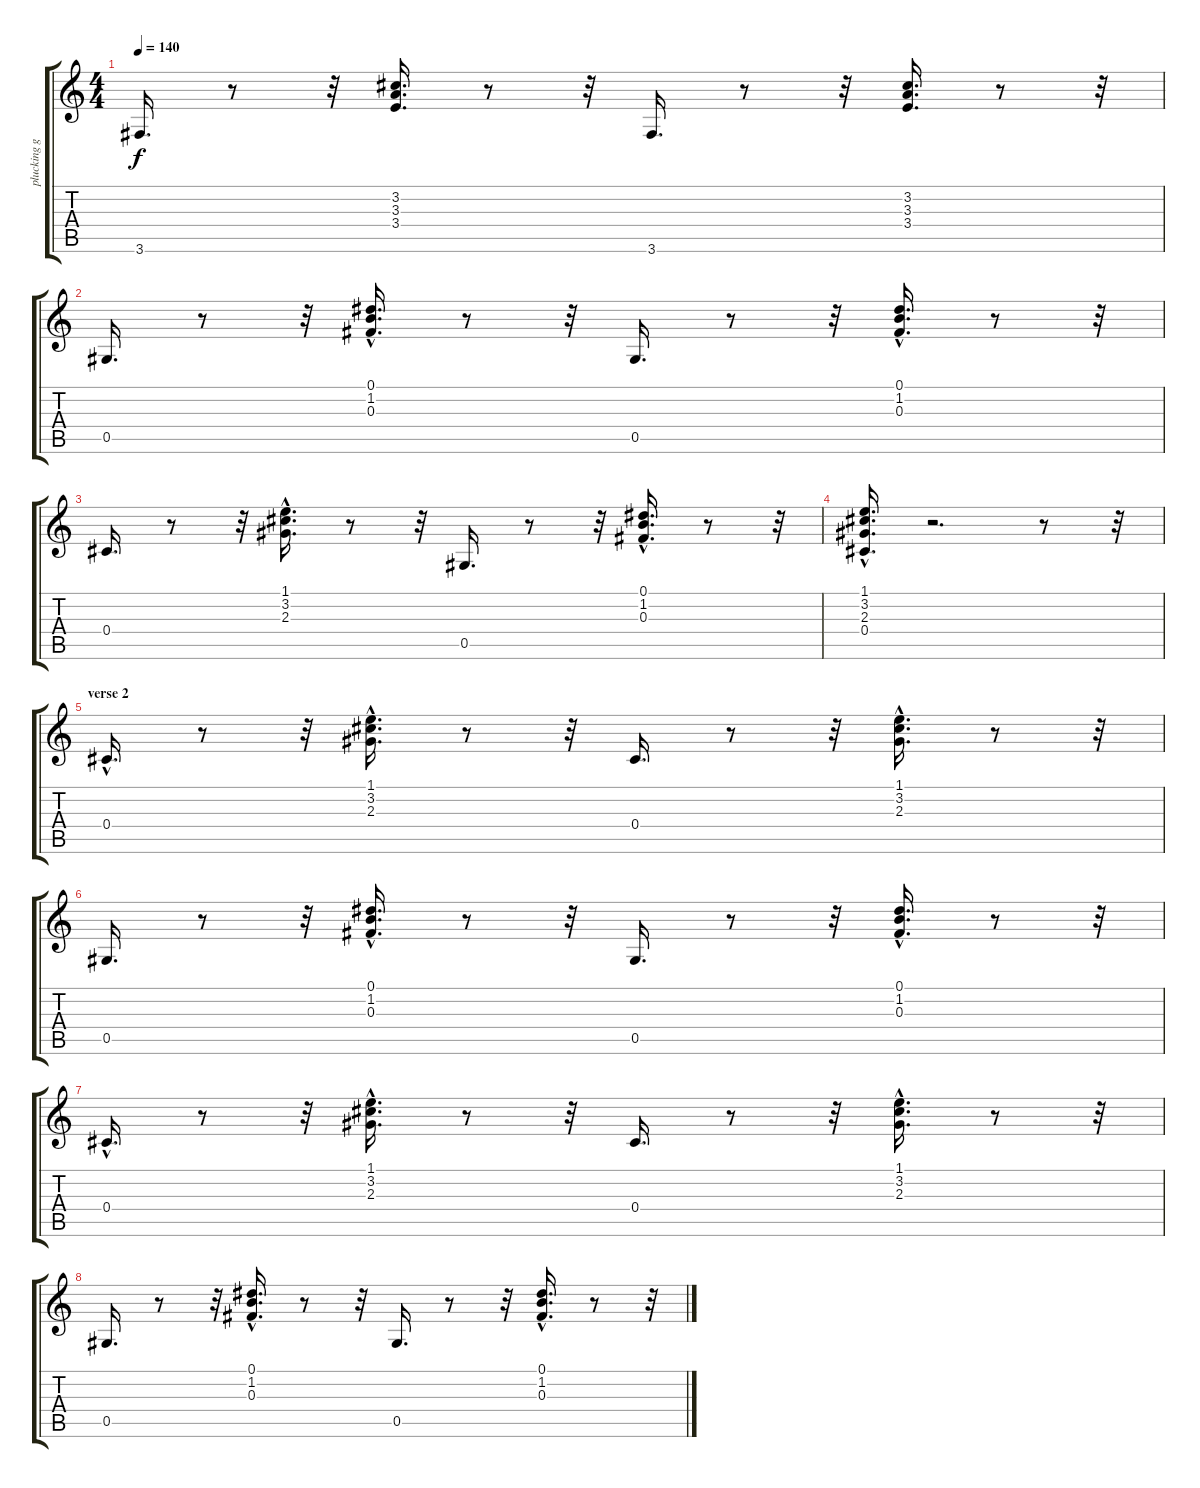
\track ("plucking guitar  Eb" "plucking g") {instrument acousticguitarnylon}
\staff {score tabs}
\tuning (Eb4 Bb3 Gb3 Db3 Ab2 Eb2) {hide}
\ts (4 4)
\tempo 140
\clef g2
\ks c
3.6.16{d dy f} r.8 r.32 (3.2 3.3 3.4).16{d} r.8 r.32 3.6.16{d} r.8 r.32 (3.2 3.3 3.4).16{d} r.8 r.32 |
0.5.16{d} r.8 r.32 (0.1{hac} 1.2 0.3).16{d} r.8 r.32 0.5.16{d} r.8 r.32 (0.1{hac} 1.2 0.3).16{d} r.8 r.32 |
0.4.16{d} r.8 r.32 (1.1{hac} 3.2 2.3).16{d} r.8 r.32 0.5.16{d} r.8 r.32 (0.1{hac} 1.2 0.3).16{d} r.8 r.32 |
(1.1{hac} 3.2 2.3 0.4{hac}).16{d} r.2{d} r.8 r.32 |
\section ("" "verse 2")
0.4{hac}.16{d} r.8 r.32 (1.1{hac} 3.2 2.3).16{d} r.8 r.32 0.4.16{d} r.8 r.32 (1.1{hac} 3.2 2.3).16{d} r.8 r.32 |
0.5.16{d} r.8 r.32 (0.1{hac} 1.2 0.3).16{d} r.8 r.32 0.5.16{d} r.8 r.32 (0.1{hac} 1.2 0.3).16{d} r.8 r.32 |
0.4{hac}.16{d} r.8 r.32 (1.1{hac} 3.2 2.3).16{d} r.8 r.32 0.4.16{d} r.8 r.32 (1.1{hac} 3.2 2.3).16{d} r.8 r.32 |
0.5.16{d} r.8 r.32 (0.1{hac} 1.2 0.3).16{d} r.8 r.32 0.5.16{d} r.8 r.32 (0.1{hac} 1.2 0.3).16{d} r.8 r.32
